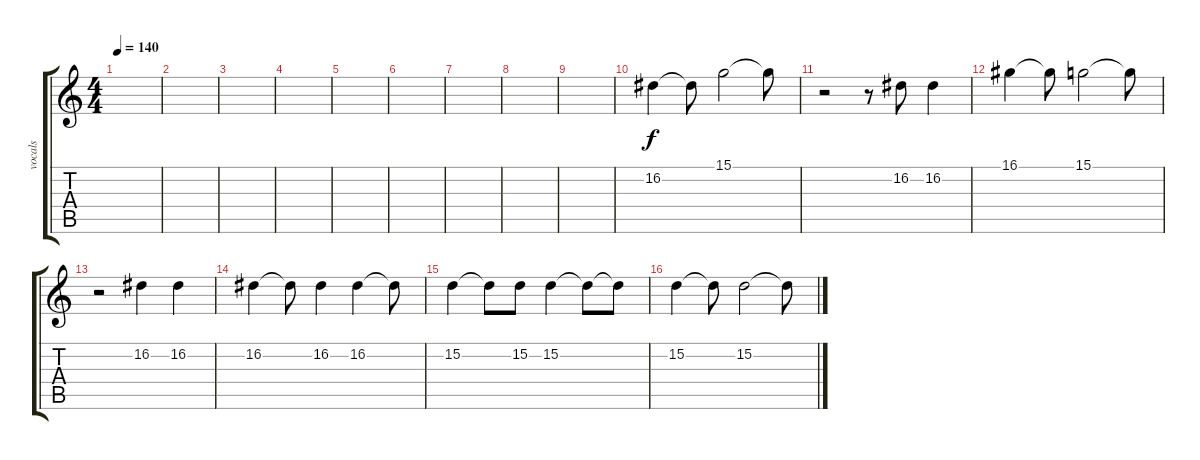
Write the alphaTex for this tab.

\track ("vocals" "vocals") {instrument flute}
\staff {score tabs}
\tuning (E4 B3 G3 D3 A2 E2) {hide}
\ts (4 4)
\tempo 140
\clef g2
\ks c
|
|
|
|
|
|
|
|
|
16.2.4 16.2{t}.8 15.1.2 15.1{t}.8 |
r.2 r.8 16.2.8 16.2.4 |
16.1.4 16.1{t}.8 15.1.2 15.1{t}.8 |
r.2 16.2.4 16.2.4 |
16.2.4 16.2{t}.8 16.2.4 16.2.4 16.2{t}.8 |
15.2.4 15.2{t}.8 15.2.8 15.2.4 15.2{t}.8 15.2{t}.8 |
15.2.4 15.2{t}.8 15.2.2 15.2{t}.8
